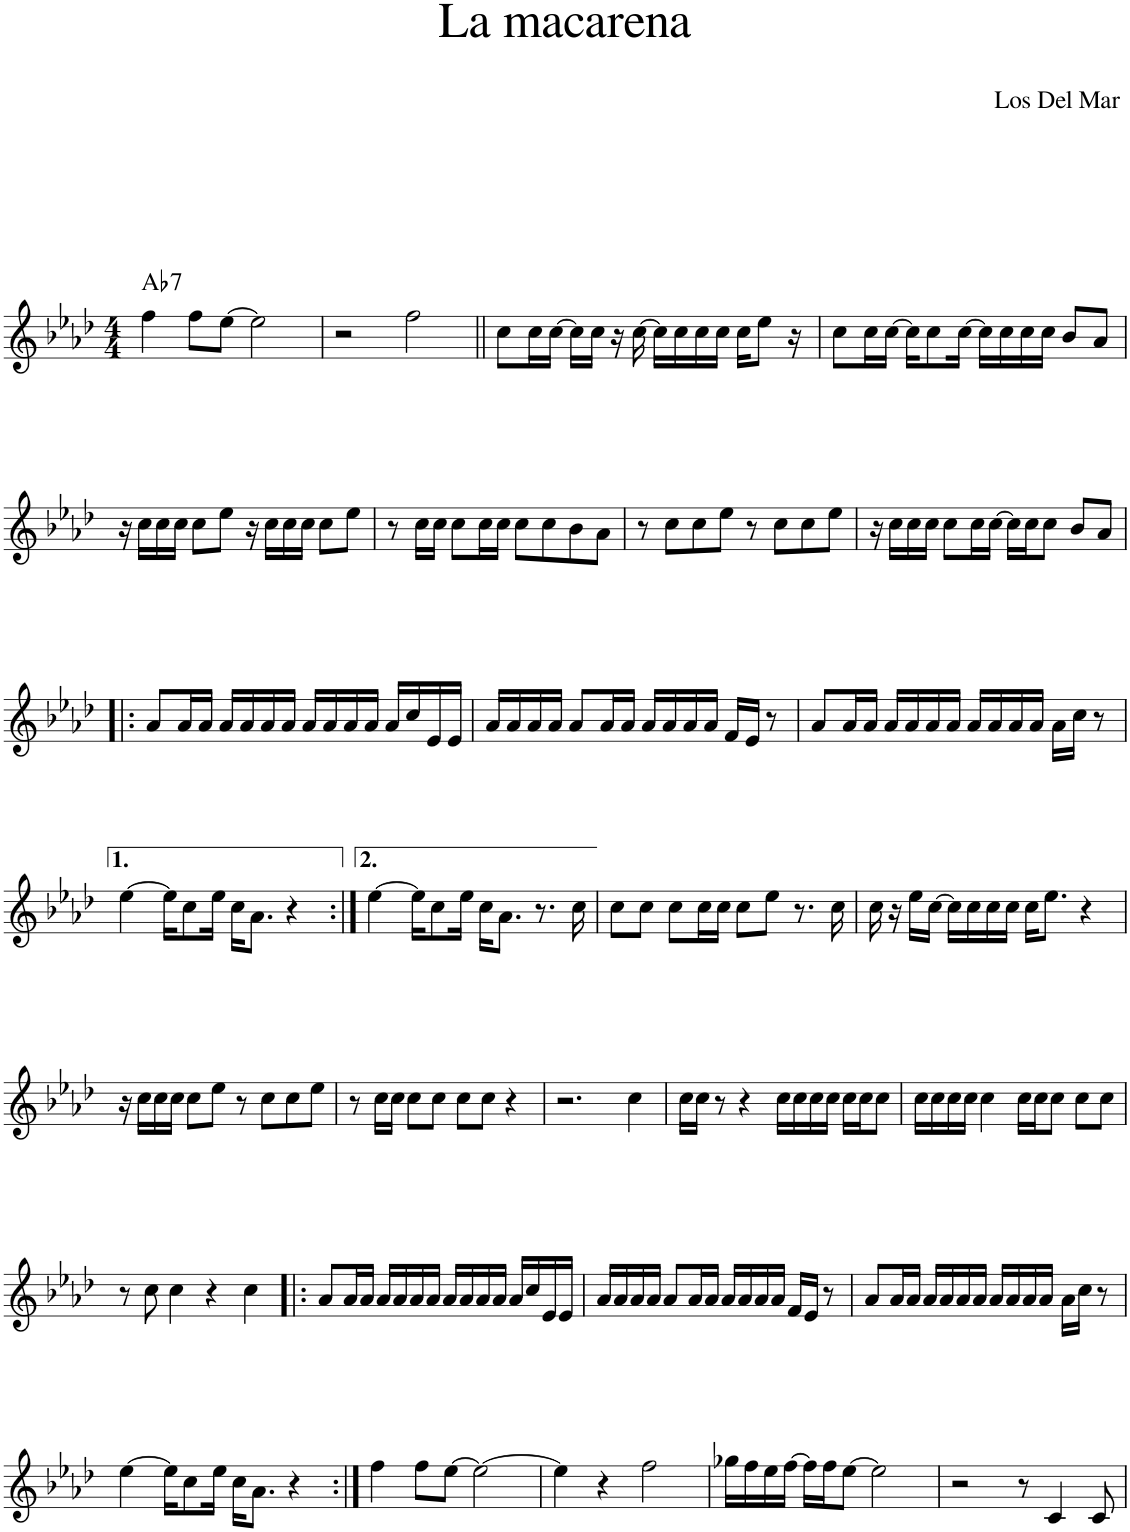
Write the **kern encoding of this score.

**kern	**harte
*part1	*part1
*staff1	*
*I"Piano	*
*I'Pno.	*
*clefG2	*
*k[b-e-a-d-]	*
*M4/4	*
=1	=1
!	!LO:H:kt=7
4ff\	Ab:7
8ff\L	.
[8ee-\J	.
2ee-\]	.
=2	=2
2r	.
2ff\	.
=3||	=3||
8cc\L	.
16cc\L	.
[16cc\JJ	.
16cc\LL]	.
16cc\JJ	.
16r	.
[16cc\	.
16cc\LL]	.
16cc\	.
16cc\	.
16cc\JJ	.
16cc\KL	.
8ee-\J	.
16r	.
=4	=4
8cc\L	.
16cc\L	.
[16cc\JJ	.
16cc\KL]	.
8cc\	.
[16cc\Jk	.
16cc\LL]	.
16cc\	.
16cc\	.
16cc\JJ	.
8b-/L	.
8a-/J	.
!!LO:LB:g=z
=5	=5
16r	.
16cc\LL	.
16cc\	.
16cc\JJ	.
8cc\L	.
8ee-\J	.
16r	.
16cc\LL	.
16cc\	.
16cc\JJ	.
8cc\L	.
8ee-\J	.
=6	=6
8r	.
16cc\LL	.
16cc\JJ	.
8cc\L	.
16cc\L	.
16cc\JJ	.
8cc\L	.
8cc\	.
8b-\	.
8a-\J	.
=7	=7
8r	.
8cc\L	.
8cc\	.
8ee-\J	.
8r	.
8cc\L	.
8cc\	.
8ee-\J	.
=8	=8
16r	.
16cc\LL	.
16cc\	.
16cc\JJ	.
8cc\L	.
16cc\L	.
[16cc\JJ	.
16cc\LL]	.
16cc\J	.
8cc\J	.
8b-/L	.
8a-/J	.
!!LO:LB:g=z
=9!|:	=9!|:
8a-/L	.
16a-/L	.
16a-/JJ	.
16a-/LL	.
16a-/	.
16a-/	.
16a-/JJ	.
16a-/LL	.
16a-/	.
16a-/	.
16a-/JJ	.
16a-/LL	.
16cc/	.
16e-/	.
16e-/JJ	.
=10	=10
16a-/LL	.
16a-/	.
16a-/	.
16a-/JJ	.
8a-/L	.
16a-/L	.
16a-/JJ	.
16a-/LL	.
16a-/	.
16a-/	.
16a-/JJ	.
16f/LL	.
16e-/JJ	.
8r	.
=11	=11
8a-/L	.
16a-/L	.
16a-/JJ	.
16a-/LL	.
16a-/	.
16a-/	.
16a-/JJ	.
16a-/LL	.
16a-/	.
16a-/	.
16a-/JJ	.
16a-\LL	.
16cc\JJ	.
8r	.
!!LO:LB:g=z
=12	=12
[4ee-\	.
16ee-\KL]	.
8cc\	.
16ee-\Jk	.
16cc\KL	.
8.a-\J	.
4r	.
=13:|!	=13:|!
[4ee-\	.
16ee-\KL]	.
8cc\	.
16ee-\Jk	.
16cc\KL	.
8.a-\J	.
8.r	.
16cc\	.
=14	=14
8cc\L	.
8cc\J	.
8cc\L	.
16cc\L	.
16cc\JJ	.
8cc\L	.
8ee-\J	.
8.r	.
16cc\	.
=15	=15
16cc\	.
16r	.
16ee-\LL	.
[16cc\JJ	.
16cc\LL]	.
16cc\	.
16cc\	.
16cc\JJ	.
16cc\KL	.
8.ee-\J	.
4r	.
!!LO:LB:g=z
=16	=16
16r	.
16cc\LL	.
16cc\	.
16cc\JJ	.
8cc\L	.
8ee-\J	.
8r	.
8cc\L	.
8cc\	.
8ee-\J	.
=17	=17
8r	.
16cc\LL	.
16cc\JJ	.
8cc\L	.
8cc\J	.
8cc\L	.
8cc\J	.
4r	.
=18	=18
2.r	.
4cc\	.
=19	=19
16cc\LL	.
16cc\JJ	.
8r	.
4r	.
16cc\LL	.
16cc\	.
16cc\	.
16cc\JJ	.
16cc\LL	.
16cc\J	.
8cc\J	.
=20	=20
16cc\LL	.
16cc\	.
16cc\	.
16cc\JJ	.
4cc\	.
16cc\LL	.
16cc\J	.
8cc\J	.
8cc\L	.
8cc\J	.
!!LO:LB:g=z
=21	=21
8r	.
8cc\	.
4cc\	.
4r	.
4cc\	.
=22!|:	=22!|:
8a-/L	.
16a-/L	.
16a-/JJ	.
16a-/LL	.
16a-/	.
16a-/	.
16a-/JJ	.
16a-/LL	.
16a-/	.
16a-/	.
16a-/JJ	.
16a-/LL	.
16cc/	.
16e-/	.
16e-/JJ	.
=23	=23
16a-/LL	.
16a-/	.
16a-/	.
16a-/JJ	.
8a-/L	.
16a-/L	.
16a-/JJ	.
16a-/LL	.
16a-/	.
16a-/	.
16a-/JJ	.
16f/LL	.
16e-/JJ	.
8r	.
=24	=24
8a-/L	.
16a-/L	.
16a-/JJ	.
16a-/LL	.
16a-/	.
16a-/	.
16a-/JJ	.
16a-/LL	.
16a-/	.
16a-/	.
16a-/JJ	.
16a-\LL	.
16cc\JJ	.
8r	.
!!LO:LB:g=z
=25	=25
[4ee-\	.
16ee-\KL]	.
8cc\	.
16ee-\Jk	.
16cc\KL	.
8.a-\J	.
4r	.
=26:|!	=26:|!
4ff\	.
8ff\L	.
[8ee-\J	.
2ee-\_	.
=27	=27
4ee-\]	.
4r	.
2ff\	.
=28	=28
16gg-X\LL	.
16ff\	.
16ee-\	.
[16ff\JJ	.
16ff\LL]	.
16ff\J	.
[8ee-\J	.
2ee-\]	.
=29	=29
2r	.
8r	.
4c/	.
8c/	.
=	=
*-	*-
